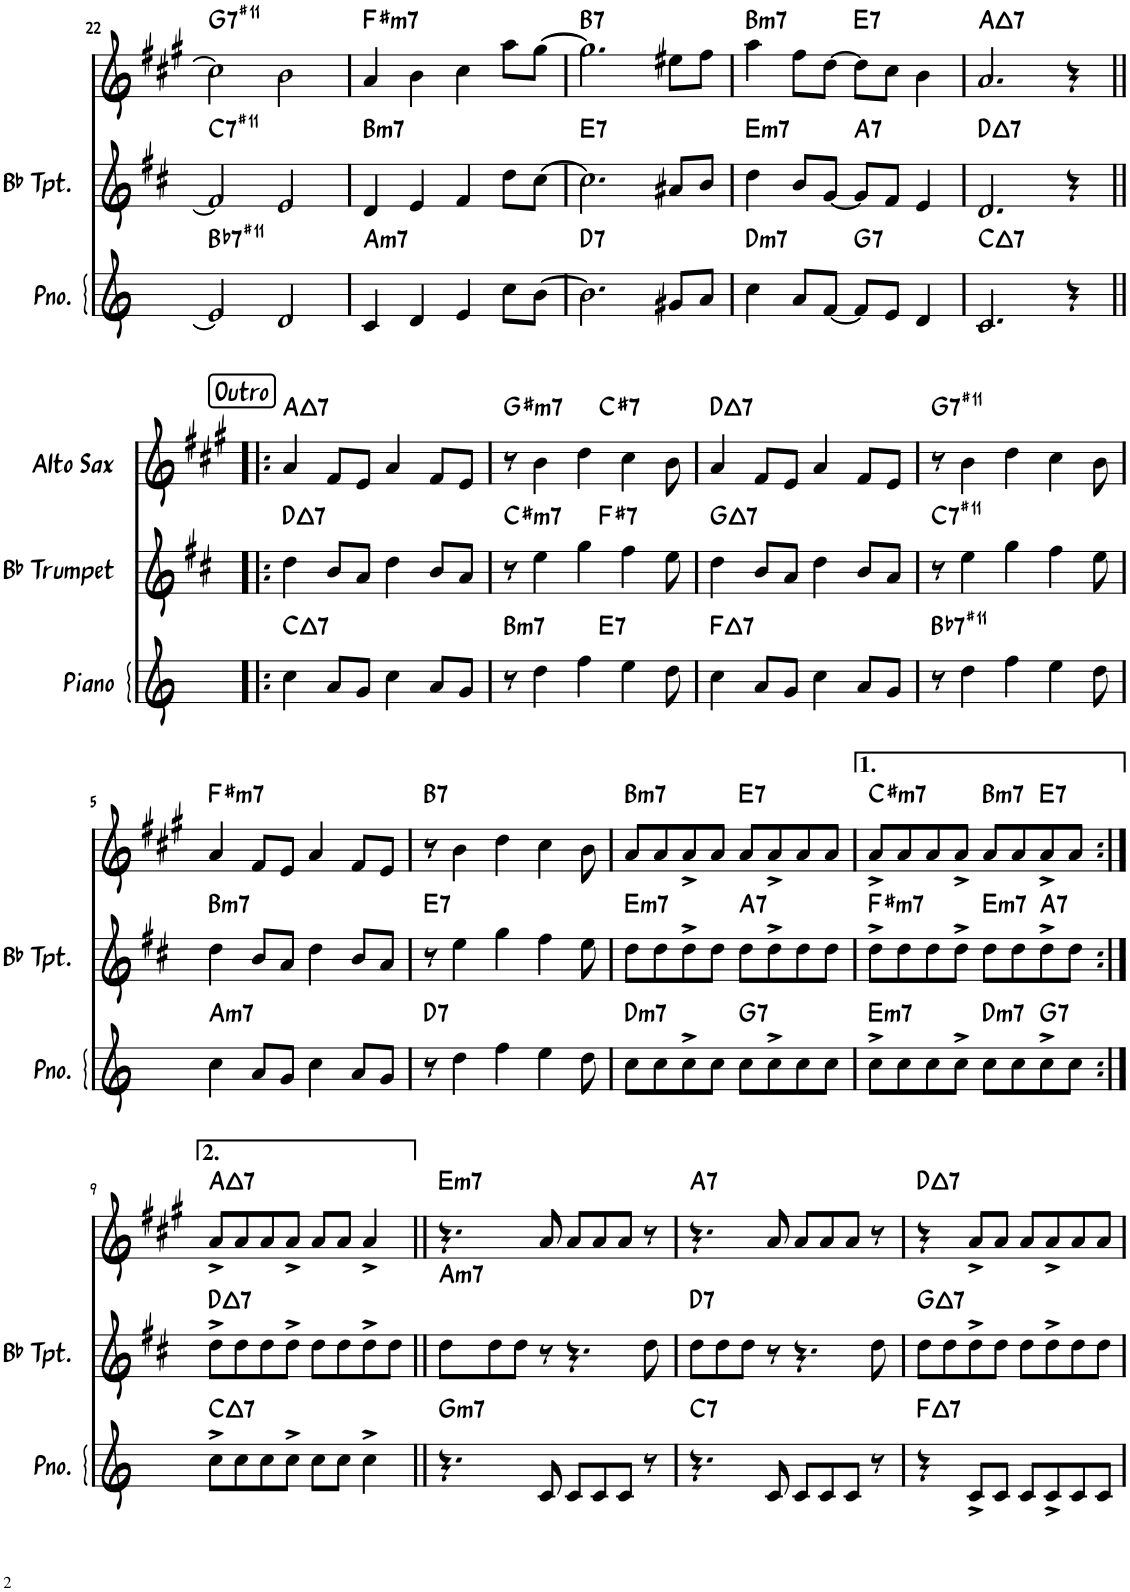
**kern	**harte	**kern	**harte	**kern	**harte
*part3	*part3	*part2	*part2	*part1	*part1
*staff3	*	*staff2	*	*staff1	*
*I"Piano	*	*I"Bb Trumpet	*	*I"Alto Sax	*
*I'Pno.	*	*I'Bb Tpt.	*	*I'Sax	*
!!LO:PB:g=z
*clefG2	*	*clefG2	*	*clefG2	*
*	*	*Trd1c2	*	*Trd5c9	*
*k[]	*	*k[f#c#]	*	*k[f#c#g#]	*
*M4/4	*	*M4/4	*	*M4/4	*
=22	=22	=22	=22	=22	=22
!	!LO:H:kt=7	!	!LO:H:kt=7	!	!LO:H:kt=7
2e/]	Bb:7(#11)	2f#/]	C:7(#11)	2cc#\]	G:7(#11)
2d/	.	2e/	.	2b\	.
=23	=23	=23	=23	=23	=23
!	!LO:H:kt=m7	!	!LO:H:kt=m7	!	!LO:H:kt=m7
4c/	A:min7	4d/	B:min7	4a/	F#:min7
4d/	.	4e/	.	4b\	.
4e/	.	4f#/	.	4cc#\	.
8cc\L	.	8dd\L	.	8aa\L	.
[8b\J	.	[8cc#\J	.	[8gg#\J	.
=24	=24	=24	=24	=24	=24
!	!LO:H:kt=7	!	!LO:H:kt=7	!	!LO:H:kt=7
2.b\]	D:7	2.cc#\]	E:7	2.gg#\]	B:7
8g#X/L	.	8a#X/L	.	8ee#X\L	.
8a/J	.	8b/J	.	8ff#\J	.
=25	=25	=25	=25	=25	=25
!	!LO:H:kt=m7	!	!LO:H:kt=m7	!	!LO:H:kt=m7
4cc\	D:min7	4dd\	E:min7	4aa\	B:min7
8a/L	.	8b/L	.	8ff#\L	.
[8f/J	.	[8g/J	.	[8dd\J	.
!	!LO:H:kt=7	!	!LO:H:kt=7	!	!LO:H:kt=7
8f/L]	G:7	8g/L]	A:7	8dd\L]	E:7
8e/J	.	8f#/J	.	8cc#\J	.
4d/	.	4e/	.	4b\	.
=26	=26	=26	=26	=26	=26
!	!LO:H:kt=7	!	!LO:H:kt=7	!	!LO:H:kt=7
2.c/	C:maj7	2.d/	D:maj7	2.a/	A:maj7
4r	.	4r	.	4r	.
!!LO:LB:g=z
!!LO:REH:place=s1:a:cj:fs=12:t=Outro
=1!|:	=1!|:	=1!|:	=1!|:	=1!|:	=1!|:
!	!LO:H:kt=7	!	!LO:H:kt=7	!	!LO:H:kt=7
4cc\	C:maj7	4dd\	D:maj7	4a/	A:maj7
8a/L	.	8b/L	.	8f#/L	.
8g/J	.	8a/J	.	8e/J	.
4cc\	.	4dd\	.	4a/	.
8a/L	.	8b/L	.	8f#/L	.
8g/J	.	8a/J	.	8e/J	.
=2	=2	=2	=2	=2	=2
!	!LO:H:kt=m7	!	!LO:H:kt=m7	!	!LO:H:kt=m7
*^	*	*^	*	*^	*
8r	2ryy	B:min7	8r	2ryy	C#:min7	8r	2ryy	G#:min7
4dd\	.	.	4ee\	.	.	4b\	.	.
4ff\	.	.	4gg\	.	.	4dd\	.	.
!	!	!LO:H:kt=7	!	!	!LO:H:kt=7	!	!	!LO:H:kt=7
.	2ryy	E:7	.	2ryy	F#:7	.	2ryy	C#:7
4ee\	.	.	4ff#\	.	.	4cc#\	.	.
8dd\	.	.	8ee\	.	.	8b\	.	.
=3	=3	=3	=3	=3	=3	=3	=3	=3
!	!	!LO:H:kt=7	!	!	!LO:H:kt=7	!	!	!LO:H:kt=7
*v	*v	*	*	*	*	*v	*v	*
*	*	*v	*v	*	*	*
4cc\	F:maj7	4dd\	G:maj7	4a/	D:maj7
8a/L	.	8b/L	.	8f#/L	.
8g/J	.	8a/J	.	8e/J	.
4cc\	.	4dd\	.	4a/	.
8a/L	.	8b/L	.	8f#/L	.
8g/J	.	8a/J	.	8e/J	.
=4	=4	=4	=4	=4	=4
!	!LO:H:kt=7	!	!LO:H:kt=7	!	!LO:H:kt=7
8r	Bb:7(#11)	8r	C:7(#11)	8r	G:7(#11)
4dd\	.	4ee\	.	4b\	.
4ff\	.	4gg\	.	4dd\	.
4ee\	.	4ff#\	.	4cc#\	.
8dd\	.	8ee\	.	8b\	.
!!LO:LB:g=z
=5	=5	=5	=5	=5	=5
!	!LO:H:kt=m7	!	!LO:H:kt=m7	!	!LO:H:kt=m7
4cc\	A:min7	4dd\	B:min7	4a/	F#:min7
8a/L	.	8b/L	.	8f#/L	.
8g/J	.	8a/J	.	8e/J	.
4cc\	.	4dd\	.	4a/	.
8a/L	.	8b/L	.	8f#/L	.
8g/J	.	8a/J	.	8e/J	.
=6	=6	=6	=6	=6	=6
!	!LO:H:kt=7	!	!LO:H:kt=7	!	!LO:H:kt=7
8r	D:7	8r	E:7	8r	B:7
4dd\	.	4ee\	.	4b\	.
4ff\	.	4gg\	.	4dd\	.
4ee\	.	4ff#\	.	4cc#\	.
8dd\	.	8ee\	.	8b\	.
=7	=7	=7	=7	=7	=7
!	!LO:H:kt=m7	!	!LO:H:kt=m7	!	!LO:H:kt=m7
8cc\L	D:min7	8dd\L	E:min7	8a/L	B:min7
8cc\	.	8dd\	.	8a/	.
8cc^\	.	8dd^\	.	8a^/	.
8cc\J	.	8dd\J	.	8a/J	.
!	!LO:H:kt=7	!	!LO:H:kt=7	!	!LO:H:kt=7
8cc\L	G:7	8dd\L	A:7	8a/L	E:7
8cc^\	.	8dd^\	.	8a^/	.
8cc\	.	8dd\	.	8a/	.
8cc\J	.	8dd\J	.	8a/J	.
=8	=8	=8	=8	=8	=8
!	!LO:H:kt=m7	!	!LO:H:kt=m7	!	!LO:H:kt=m7
8cc^\L	E:min7	8dd^\L	F#:min7	8a^/L	C#:min7
8cc\	.	8dd\	.	8a/	.
8cc\	.	8dd\	.	8a/	.
8cc^\J	.	8dd^\J	.	8a^/J	.
!	!LO:H:kt=m7	!	!LO:H:kt=m7	!	!LO:H:kt=m7
8cc\L	D:min7	8dd\L	E:min7	8a/L	B:min7
8cc\	.	8dd\	.	8a/	.
!	!LO:H:kt=7	!	!LO:H:kt=7	!	!LO:H:kt=7
8cc^\	G:7	8dd^\	A:7	8a^/	E:7
8cc\J	.	8dd\J	.	8a/J	.
!!LO:LB:g=z
=9:|!	=9:|!	=9:|!	=9:|!	=9:|!	=9:|!
!	!LO:H:kt=7	!	!LO:H:kt=7	!	!LO:H:kt=7
8cc^\L	C:maj7	8dd^\L	D:maj7	8a^/L	A:maj7
8cc\	.	8dd\	.	8a/	.
8cc\	.	8dd\	.	8a/	.
8cc^\J	.	8dd^\J	.	8a^/J	.
8cc\L	.	8dd\L	.	8a/L	.
8cc\J	.	8dd\	.	8a/J	.
4cc^\	.	8dd^\	.	4a^/	.
.	.	8dd\J	.	.	.
=10||	=10||	=10||	=10||	=10||	=10||
!	!LO:H:kt=m7	!	!LO:H:n=1:kt=N.C.	!	!
!	!	!	!LO:H:n=2:kt=m7	!	!LO:H:kt=m7
4.r	G:min7	8dd\L	N A:min7	4.r	E:min7
!	!	!	!LO:H:kt=N.C.	!	!
.	.	8dd\	N	.	.
.	.	8dd\J	.	.	.
8c/	.	8r	.	8a/	.
8c/L	.	4.r	.	8a/L	.
8c/	.	.	.	8a/	.
8c/J	.	.	.	8a/J	.
8r	.	8dd\	.	8r	.
=11	=11	=11	=11	=11	=11
!	!LO:H:kt=7	!	!LO:H:kt=7	!	!LO:H:kt=7
4.r	C:7	8dd\L	D:7	4.r	A:7
.	.	8dd\	.	.	.
.	.	8dd\J	.	.	.
8c/	.	8r	.	8a/	.
8c/L	.	4.r	.	8a/L	.
8c/	.	.	.	8a/	.
8c/J	.	.	.	8a/J	.
8r	.	8dd\	.	8r	.
=12	=12	=12	=12	=12	=12
!	!LO:H:kt=7	!	!LO:H:kt=7	!	!LO:H:kt=7
4r	F:maj7	8dd\L	G:maj7	4r	D:maj7
.	.	8dd\	.	.	.
8c^/L	.	8dd^\	.	8a^/L	.
8c/J	.	8dd\J	.	8a/J	.
8c/L	.	8dd\L	.	8a/L	.
8c^/	.	8dd^\	.	8a^/	.
8c/	.	8dd\	.	8a/	.
8c/J	.	8dd\J	.	8a/J	.
=	=	=	=	=	=
*-	*-	*-	*-	*-	*-
